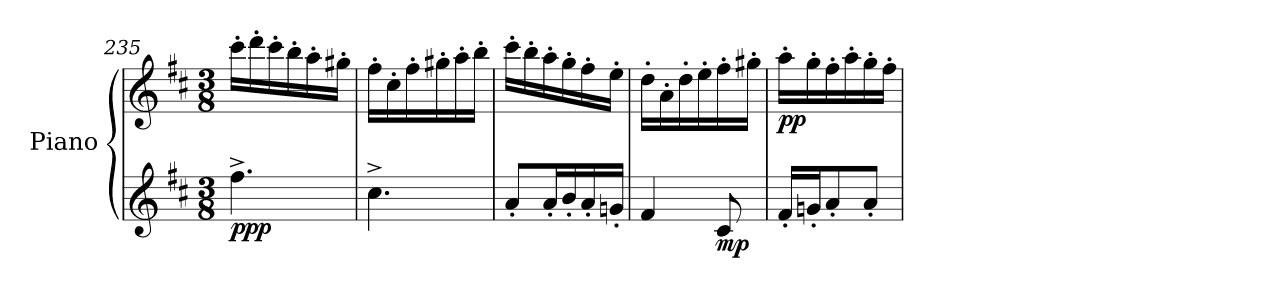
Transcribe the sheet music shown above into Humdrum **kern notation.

**kern	**kern	**dynam
*part1	*part1	*part1
*staff2	*staff1	*staff1/2
*I"Piano	*	*
*I'Pno.	*	*
*clefG2	*clefG2	*
*k[f#c#]	*k[f#c#]	*
*M3/8	*M3/8	*
*MM93	*MM93	*
=235	=235	=235
!	!	!LO:DY:b=2
!	!	!LO:DY:n=1:b
4.ff#^\	16ccc#'\LL	p pp
.	16ddd'\	.
.	16ccc#'\	.
.	16bb'\	.
.	16aa'\	.
.	16gg#X'\JJ	.
=236	=236	=236
4.cc#^\	16ff#'\LL	.
.	16cc#'\	.
.	16ff#'\	.
.	16gg#X'\	.
.	16aa'\	.
.	16bb'\JJ	.
!!LO:LB:g=z
=237	=237	=237
8a'/L	16ccc#'\LL	.
.	16bb'\	.
16a'/L	16aa'\	.
16b'/	16gg'\	.
16a'/	16ff#'\	.
16gn'/JJ	16ee'\JJ	.
=238	=238	=238
4f#/	16dd'\LL	.
.	16a'\	.
.	16dd'\	.
.	16ee'\	.
!	!	!LO:DY:b=2
8c#/	16ff#'\	mp
.	16gg#X'\JJ	.
=239	=239	=239
!	!	!LO:DY:b
16f#'/LL	16aa'\LL	pp
16gn'/J	16gg'\	.
8a'/	16ff#'\	.
.	16aa'\	.
8a'/J	16gg'\	.
.	16ff#'\JJ	.
=	=	=
*-	*-	*-
